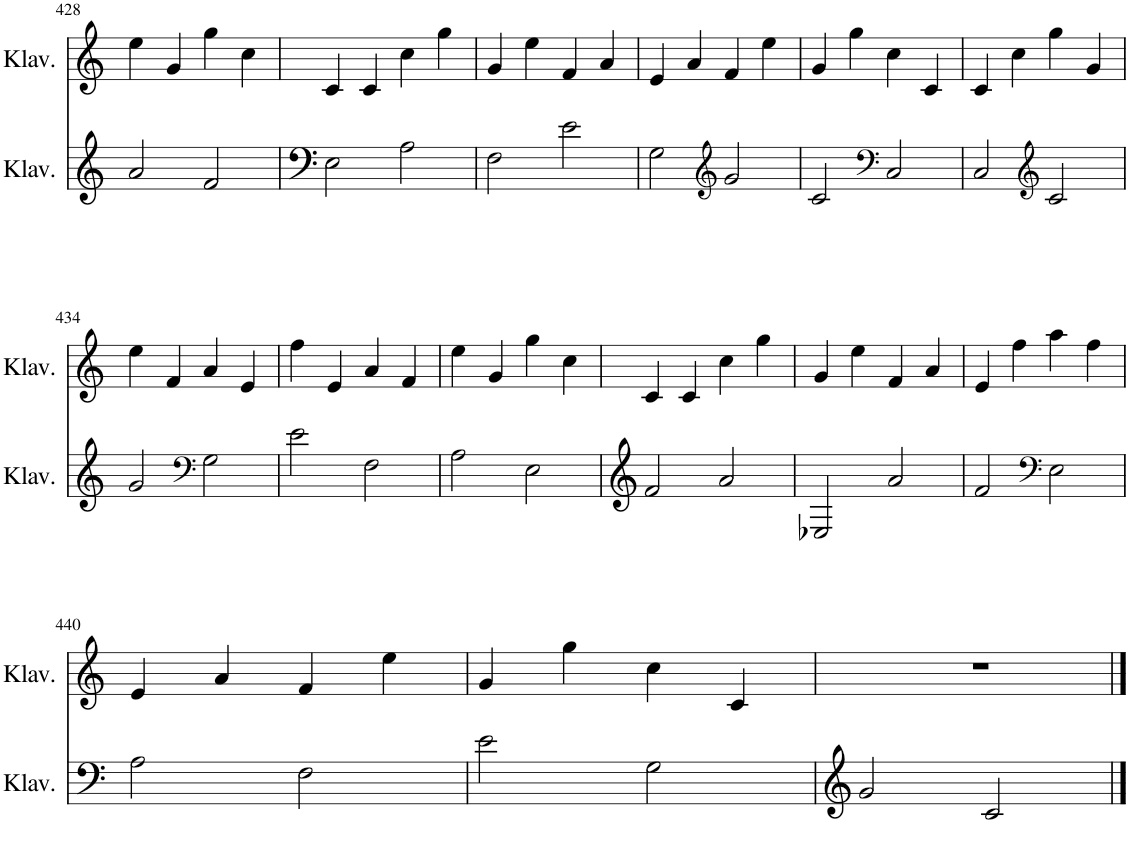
**kern	**kern
*part2	*part1
*staff2	*staff1
*I"Klavier	*I"Klavier
*I'Klav.	*I'Klav.
!!LO:PB:g=z
*clefG2	*clefG2
*k[]	*k[]
*M4/4	*M4/4
=428	=428
2a/	4ee\
.	4g/
2f/	4gg\
.	4cc\
=429	=429
2E\	4c/
.	4c/
2A\	4cc\
.	4gg\
=430	=430
2F\	4g/
.	4ee\
2e\	4f/
.	4a/
=431	=431
2G\	4e/
.	4a/
*clefG2	*
2g/	4f/
.	4ee\
=432	=432
2c/	4g/
.	4gg\
*clefF4	*
2C/	4cc\
.	4c/
=433	=433
2C/	4c/
.	4cc\
*clefG2	*
2c/	4gg\
.	4g/
!!LO:LB:g=z
=434	=434
2g/	4ee\
.	4f/
*clefF4	*
2G\	4a/
.	4e/
=435	=435
2e\	4ff\
.	4e/
2F\	4a/
.	4f/
=436	=436
2A\	4ee\
.	4g/
2E\	4gg\
.	4cc\
=437	=437
2f/	4c/
.	4c/
2a/	4cc\
.	4gg\
=438	=438
2E-X/	4g/
.	4ee\
2a/	4f/
.	4a/
=439	=439
2f/	4e/
.	4ff\
*clefF4	*
2E\	4aa\
.	4ff\
!!LO:LB:g=z
=440	=440
2A\	4e/
.	4a/
2F\	4f/
.	4ee\
=441	=441
2e\	4g/
.	4gg\
2G\	4cc\
.	4c/
=442	=442
2g/	1r
2c/	.
==	==
*-	*-
